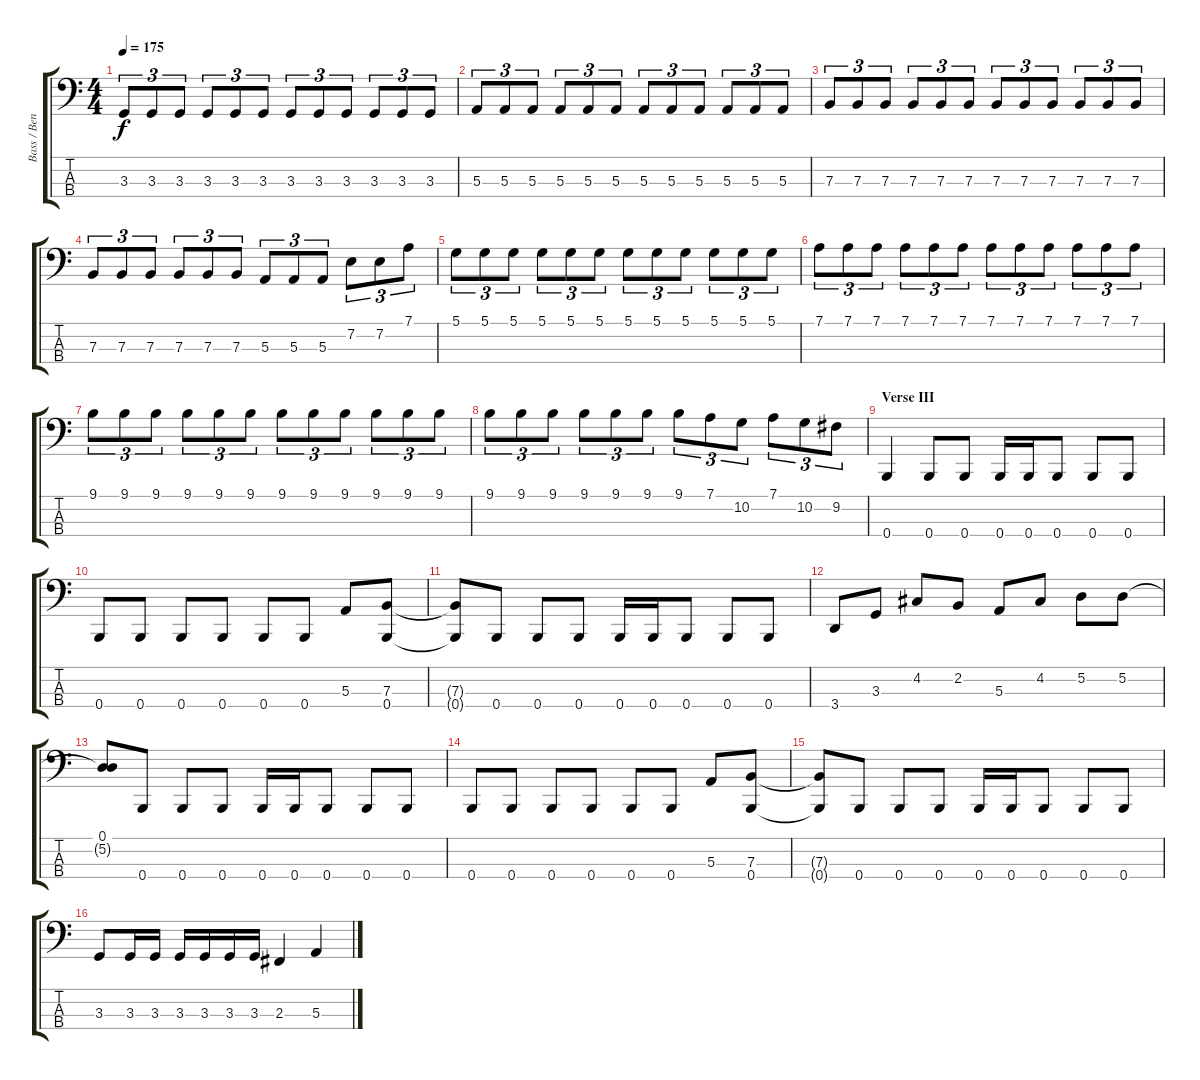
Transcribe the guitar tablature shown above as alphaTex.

\track ("Bass / Ben" "Bass / Ben") {instrument electricbassfinger}
\staff {score tabs}
\tuning (D2 A1 E1 B0) {hide}
\ts (4 4)
\tempo 175
\clef f4
\ks c
3.3.8{tu (3 2) dy f} 3.3.8{tu (3 2)} 3.3.8{tu (3 2)} 3.3.8{tu (3 2)} 3.3.8{tu (3 2)} 3.3.8{tu (3 2)} 3.3.8{tu (3 2)} 3.3.8{tu (3 2)} 3.3.8{tu (3 2)} 3.3.8{tu (3 2)} 3.3.8{tu (3 2)} 3.3.8{tu (3 2)} |
5.3.8{tu (3 2)} 5.3.8{tu (3 2)} 5.3.8{tu (3 2)} 5.3.8{tu (3 2)} 5.3.8{tu (3 2)} 5.3.8{tu (3 2)} 5.3.8{tu (3 2)} 5.3.8{tu (3 2)} 5.3.8{tu (3 2)} 5.3.8{tu (3 2)} 5.3.8{tu (3 2)} 5.3.8{tu (3 2)} |
7.3.8{tu (3 2)} 7.3.8{tu (3 2)} 7.3.8{tu (3 2)} 7.3.8{tu (3 2)} 7.3.8{tu (3 2)} 7.3.8{tu (3 2)} 7.3.8{tu (3 2)} 7.3.8{tu (3 2)} 7.3.8{tu (3 2)} 7.3.8{tu (3 2)} 7.3.8{tu (3 2)} 7.3.8{tu (3 2)} |
7.3.8{tu (3 2)} 7.3.8{tu (3 2)} 7.3.8{tu (3 2)} 7.3.8{tu (3 2)} 7.3.8{tu (3 2)} 7.3.8{tu (3 2)} 5.3.8{tu (3 2)} 5.3.8{tu (3 2)} 5.3.8{tu (3 2)} 7.2.8{tu (3 2)} 7.2.8{tu (3 2)} 7.1.8{tu (3 2)} |
5.1.8{tu (3 2)} 5.1.8{tu (3 2)} 5.1.8{tu (3 2)} 5.1.8{tu (3 2)} 5.1.8{tu (3 2)} 5.1.8{tu (3 2)} 5.1.8{tu (3 2)} 5.1.8{tu (3 2)} 5.1.8{tu (3 2)} 5.1.8{tu (3 2)} 5.1.8{tu (3 2)} 5.1.8{tu (3 2)} |
7.1.8{tu (3 2)} 7.1.8{tu (3 2)} 7.1.8{tu (3 2)} 7.1.8{tu (3 2)} 7.1.8{tu (3 2)} 7.1.8{tu (3 2)} 7.1.8{tu (3 2)} 7.1.8{tu (3 2)} 7.1.8{tu (3 2)} 7.1.8{tu (3 2)} 7.1.8{tu (3 2)} 7.1.8{tu (3 2)} |
9.1.8{tu (3 2)} 9.1.8{tu (3 2)} 9.1.8{tu (3 2)} 9.1.8{tu (3 2)} 9.1.8{tu (3 2)} 9.1.8{tu (3 2)} 9.1.8{tu (3 2)} 9.1.8{tu (3 2)} 9.1.8{tu (3 2)} 9.1.8{tu (3 2)} 9.1.8{tu (3 2)} 9.1.8{tu (3 2)} |
9.1.8{tu (3 2)} 9.1.8{tu (3 2)} 9.1.8{tu (3 2)} 9.1.8{tu (3 2)} 9.1.8{tu (3 2)} 9.1.8{tu (3 2)} 9.1.8{tu (3 2)} 7.1.8{tu (3 2)} 10.2.8{tu (3 2)} 7.1.8{tu (3 2)} 10.2.8{tu (3 2)} 9.2.8{tu (3 2)} |
\section ("" "Verse III")
0.4.4 0.4.8 0.4.8 0.4.16 0.4.16 0.4.8 0.4.8 0.4.8 |
0.4.8 0.4.8 0.4.8 0.4.8 0.4.8 0.4.8 5.3.8 (7.3 0.4).8 |
(7.3{t} 0.4{t}).8 0.4.8 0.4.8 0.4.8 0.4.16 0.4.16 0.4.8 0.4.8 0.4.8 |
3.4.8 3.3.8 4.2.8 2.2.8 5.3.8 4.2.8 5.2.8 5.2.8 |
(0.1 5.2{t}).8 0.4.8 0.4.8 0.4.8 0.4.16 0.4.16 0.4.8 0.4.8 0.4.8 |
0.4.8 0.4.8 0.4.8 0.4.8 0.4.8 0.4.8 5.3.8 (7.3 0.4).8 |
(7.3{t} 0.4{t}).8 0.4.8 0.4.8 0.4.8 0.4.16 0.4.16 0.4.8 0.4.8 0.4.8 |
3.3.8 3.3.16 3.3.16 3.3.16 3.3.16 3.3.16 3.3.16 2.3.4 5.3.4
